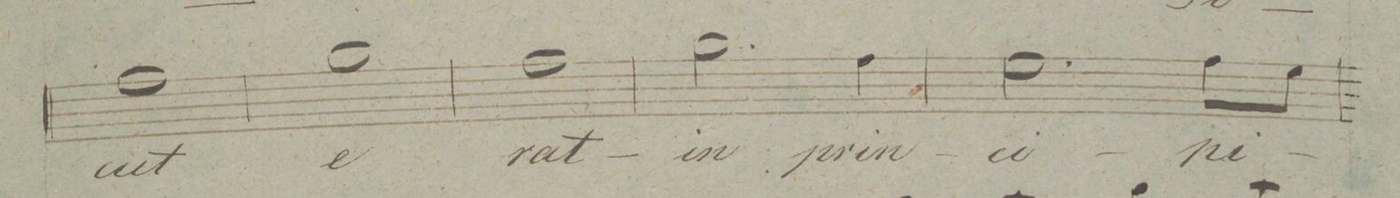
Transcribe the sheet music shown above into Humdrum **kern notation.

**kern	**text	**dynam
*I"Alto.	*	*
*clefC3	*	*
*k[]	*	*
*met(c|)	*	*
*M2/2	*	*
1g\	-cut	.
=192	=192	=192
1a\	e-	.
=193	=193	=193
1g\	-rat	.
=194	=194	=194
2.a\	in	.
4g\	prin-	.
=195	=195	=195
2.f\	-ci-	.
8g\L	-pi-	.
8f\J	.	.
=196	=196	=196
*-	*-	*-
